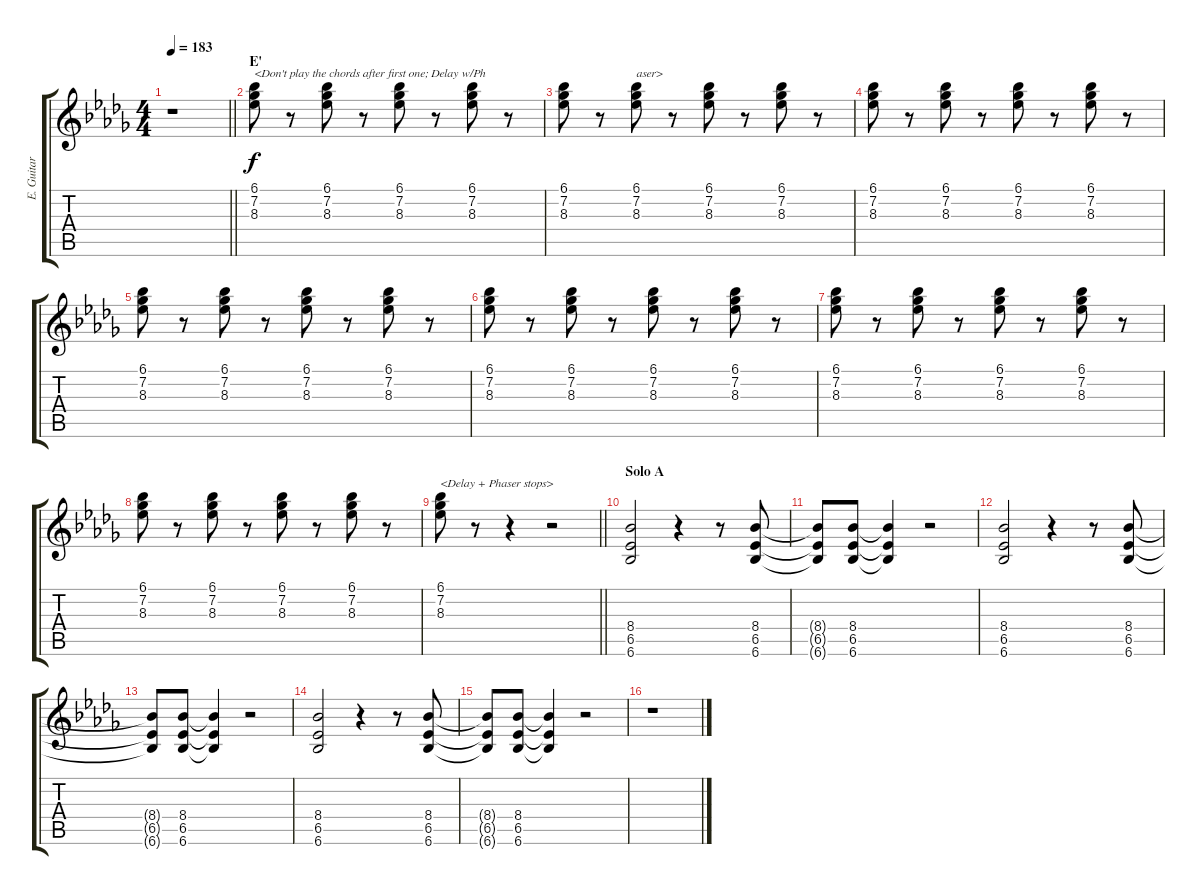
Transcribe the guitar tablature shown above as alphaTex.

\track ("E. Guitar II" "E. Guitar ") {instrument overdrivenguitar}
\staff {score tabs}
\tuning (E4 B3 G3 D3 A2 E2) {hide}
\ts (4 4)
\tempo 183
\clef g2
\barLineRight lightlight
\ks db
r.1{dy f} |
\section ("" "E'")
(6.1 7.2 8.3).8{txt "<Don't play the chords after first one; Delay w/Ph"} r.8 (6.1 7.2 8.3).8 r.8 (6.1 7.2 8.3).8 r.8 (6.1 7.2 8.3).8 r.8 |
(6.1 7.2 8.3).8 r.8 (6.1 7.2 8.3).8{txt "aser>"} r.8 (6.1 7.2 8.3).8 r.8 (6.1 7.2 8.3).8 r.8 |
(6.1 7.2 8.3).8 r.8 (6.1 7.2 8.3).8 r.8 (6.1 7.2 8.3).8 r.8 (6.1 7.2 8.3).8 r.8 |
(6.1 7.2 8.3).8 r.8 (6.1 7.2 8.3).8 r.8 (6.1 7.2 8.3).8 r.8 (6.1 7.2 8.3).8 r.8 |
(6.1 7.2 8.3).8 r.8 (6.1 7.2 8.3).8 r.8 (6.1 7.2 8.3).8 r.8 (6.1 7.2 8.3).8 r.8 |
(6.1 7.2 8.3).8 r.8 (6.1 7.2 8.3).8 r.8 (6.1 7.2 8.3).8 r.8 (6.1 7.2 8.3).8 r.8 |
(6.1 7.2 8.3).8 r.8 (6.1 7.2 8.3).8 r.8 (6.1 7.2 8.3).8 r.8 (6.1 7.2 8.3).8 r.8 |
\barLineRight lightlight
(6.1 7.2 8.3).8{txt "<Delay + Phaser stops>"} r.8 r.4 r.2 |
\section ("" "Solo A")
(8.4 6.5 6.6).2 r.4 r.8 (8.4 6.5 6.6).8 |
(8.4{t} 6.5{t} 6.6{t}).8 (8.4 6.5 6.6).8 (8.4{t} 6.5{t} 6.6{t}).4 r.2 |
(8.4 6.5 6.6).2 r.4 r.8 (8.4 6.5 6.6).8 |
(8.4{t} 6.5{t} 6.6{t}).8 (8.4 6.5 6.6).8 (8.4{t} 6.5{t} 6.6{t}).4 r.2 |
(8.4 6.5 6.6).2 r.4 r.8 (8.4 6.5 6.6).8 |
(8.4{t} 6.5{t} 6.6{t}).8 (8.4 6.5 6.6).8 (8.4{t} 6.5{t} 6.6{t}).4 r.2 |
r.1
